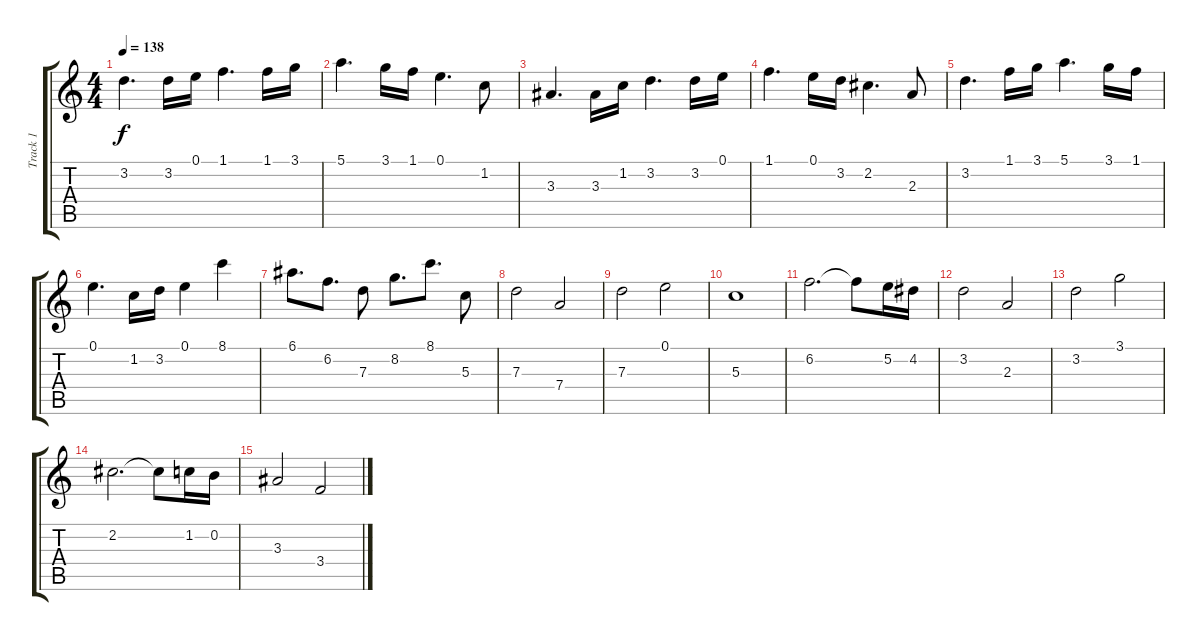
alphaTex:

\track ("Track 1" "Track 1") {instrument overdrivenguitar}
\staff {score tabs}
\tuning (E4 B3 G3 D3 A2 E2) {hide}
\ts (4 4)
\tempo 138
\clef g2
\ks c
3.2.4{d dy f} 3.2.16 0.1.16 1.1.4{d} 1.1.16 3.1.16 |
5.1.4{d} 3.1.16 1.1.16 0.1.4{d} 1.2.8 |
3.3.4{d} 3.3.16 1.2.16 3.2.4{d} 3.2.16 0.1.16 |
1.1.4{d} 0.1.16 3.2.16 2.2.4{d} 2.3.8 |
3.2.4{d} 1.1.16 3.1.16 5.1.4{d} 3.1.16 1.1.16 |
0.1.4{d} 1.2.16 3.2.16 0.1.4 8.1.4 |
6.1.8{d} 6.2.8{d} 7.3.8 8.2.8{d} 8.1.8{d} 5.3.8 |
7.3.2 7.4.2 |
7.3.2 0.1.2 |
5.3.1 |
6.2.2{d} 6.2{t}.8 5.2.16 4.2.16 |
3.2.2 2.3.2 |
3.2.2 3.1.2 |
2.2.2{d} 2.2{t}.8 1.2.16 0.2.16 |
3.3.2 3.4.2
